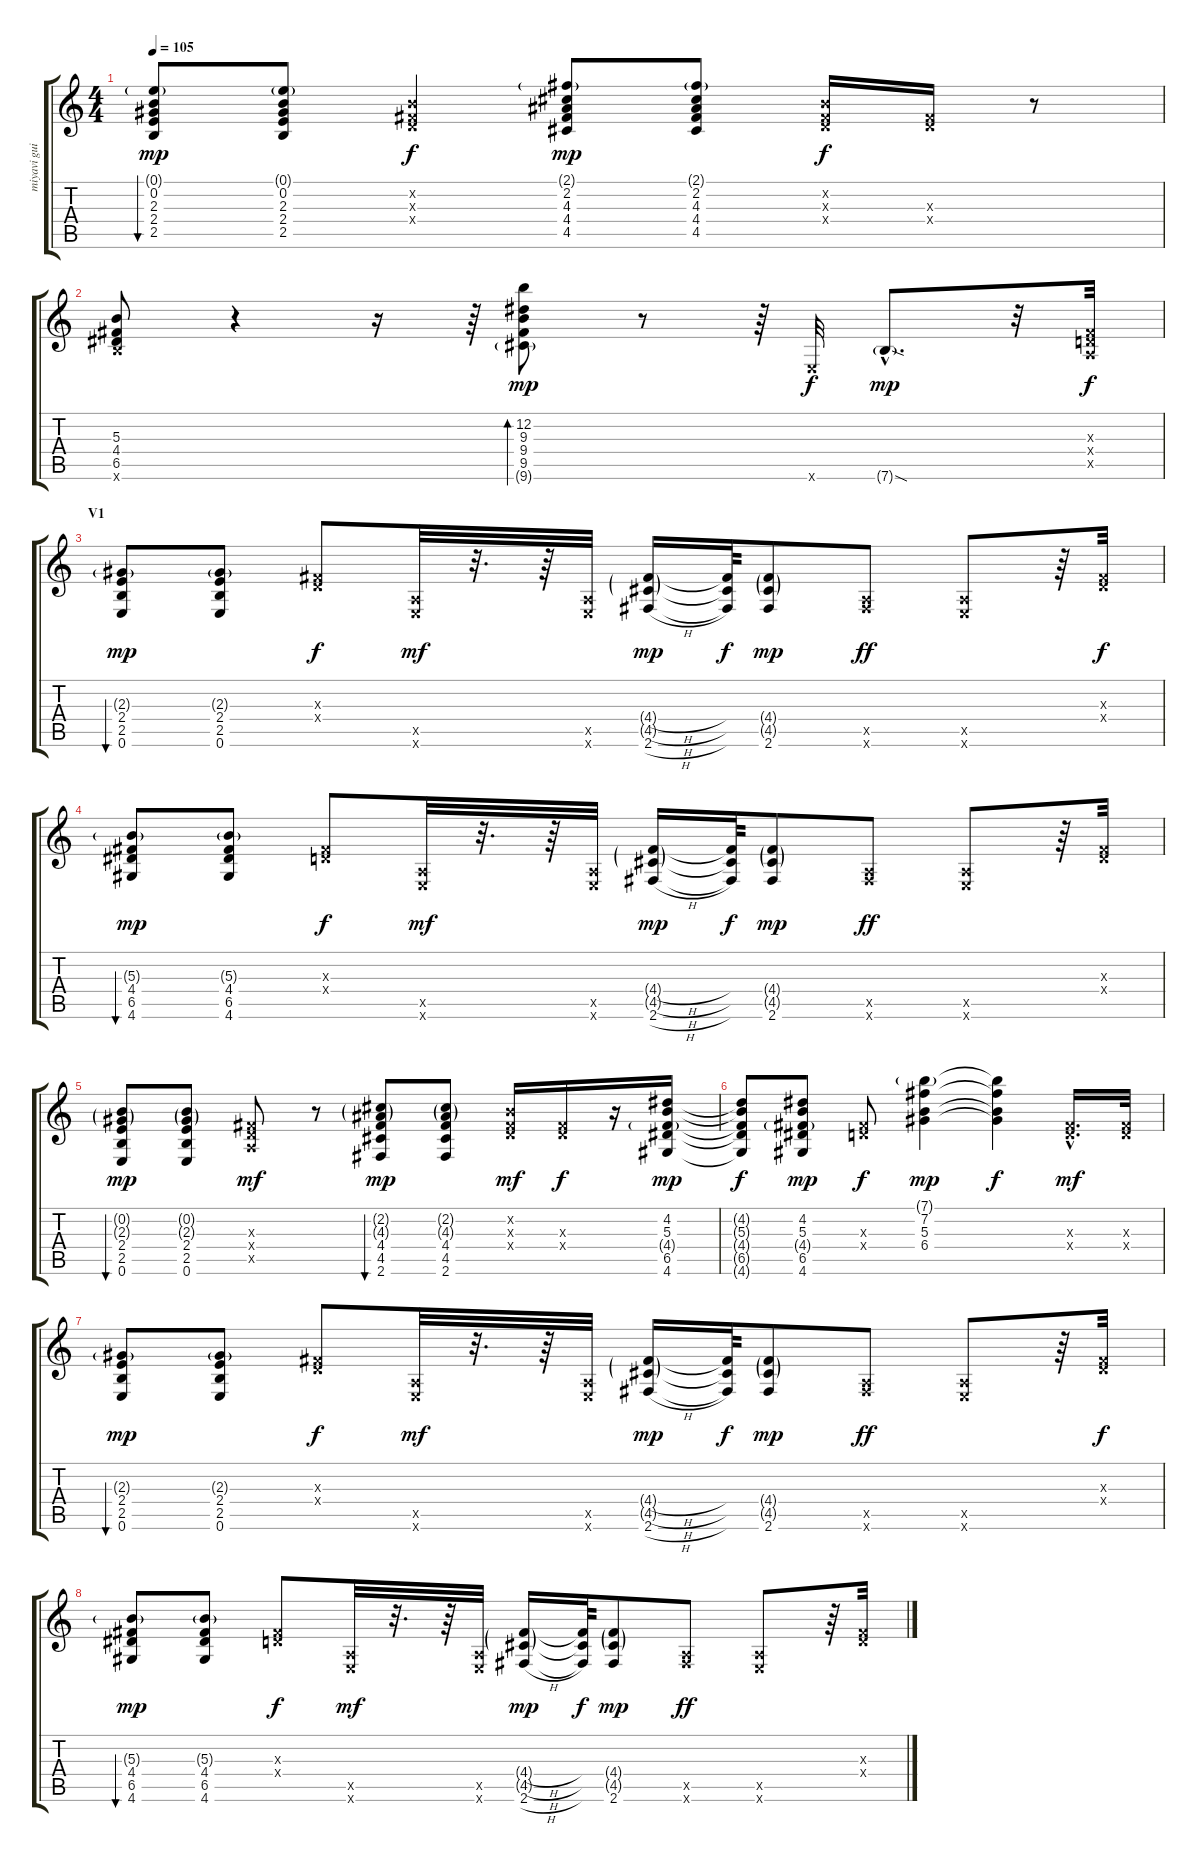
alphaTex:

\track ("miyavi guitarra" "miyavi gui") {instrument acousticguitarnylon}
\staff {score tabs}
\tuning (E4 B3 Gb3 D3 A2 E2) {hide}
\ts (4 4)
\tempo 105
\clef g2
\ks c
(0.1{g} 0.2 2.3 2.4 2.5).8{bu 30 dy mp} (0.1{g} 0.2 2.3 2.4 2.5).8 (0.2{x} 0.3{x} 0.4{x}).4{dy f} (2.1{g} 2.2 4.3 4.4 4.5).8{dy mp} (2.1{g} 2.2 4.3 4.4 4.5).8 (0.2{x} 0.3{x} 0.4{x}).16{dy f} (0.3{x} 0.4{x}).16 r.8 |
(5.3 4.4 6.5 7.6{x}).8 r.4 r.16 r.64 (12.2 9.3 9.4 9.5 9.6{g}).8{bd 240 dy mp} r.8 r.64 0.6{x}.32{dy f} 7.6{sod g hac}.8{d dy mp} r.32 (0.3{x} 0.4{x} 0.5{x}).32{dy f} |
\section ("" "V1")
(2.3{g} 2.4 2.5 0.6).8{bu 30 dy mp} (2.3{g} 2.4 2.5 0.6).8 (0.3{x} 0.4{x}).8{dy f} (0.5{x} 0.6{x}).32{dy mf} r.32{d} r.64 (0.5{x} 0.6{x}).32 (4.4{h g} 4.5{h g} 2.6{h}).16{dy mp} (4.4{t} 4.5{t} 2.6{t}).64{dy f} (4.4{g} 4.5{g} 2.6).8{dy mp} (0.5{x} 2.6{x}).8{dy ff} (0.5{x} 0.6{x}).8 r.64 (0.3{x} 0.4{x}).32{dy f} |
(5.3{g} 4.4 6.5 4.6).8{bu 60 dy mp} (5.3{g} 4.4 6.5 4.6).8 (0.3{x} 0.4{x}).8{dy f} (0.5{x} 0.6{x}).32{dy mf} r.32{d} r.64 (0.5{x} 0.6{x}).32 (4.4{h g} 4.5{h g} 2.6{h}).16{dy mp} (4.4{t} 4.5{t} 2.6{t}).64{dy f} (4.4{g} 4.5{g} 2.6).8{dy mp} (0.5{x} 2.6{x}).8{dy ff} (0.5{x} 0.6{x}).8 r.64 (0.3{x} 0.4{x}).32 |
(0.2{g} 2.3{g} 2.4 2.5 0.6).8{bu 30 dy mp} (0.2{g} 2.3{g} 2.4 2.5 0.6).8 (0.3{x} 0.4{x} 0.5{x}).8{dy mf} r.8 (2.2{g} 4.3{g} 4.4 4.5 2.6).8{bu 30 dy mp} (2.2{g} 4.3{g} 4.4 4.5 2.6).8 (0.2{x} 0.3{x} 0.4{x}).16{dy mf} (0.3{x} 0.4{x}).16{dy f} r.16 (4.2 5.3 4.4{g} 6.5 4.6).16{dy mp} |
(4.2{t} 5.3{t} 4.4{t} 6.5{t} 4.6{t}).8{dy f} (4.2 5.3 4.4{g} 6.5 4.6).8{dy mp} (0.3{x} 0.4{x}).8{dy f} (7.1{g} 7.2 5.3 6.4).4{dy mp} (7.1{t} 7.2{t} 5.3{t} 6.4{t}).4{dy f} (0.3{hac x} 0.4{hac x}).16{d dy mf} (0.3{x} 0.4{x}).32 |
(2.3{g} 2.4 2.5 0.6).8{bu 30 dy mp} (2.3{g} 2.4 2.5 0.6).8 (0.3{x} 0.4{x}).8{dy f} (0.5{x} 0.6{x}).32{dy mf} r.32{d} r.64 (0.5{x} 0.6{x}).32 (4.4{h g} 4.5{h g} 2.6{h}).16{dy mp} (4.4{t} 4.5{t} 2.6{t}).64{dy f} (4.4{g} 4.5{g} 2.6).8{dy mp} (0.5{x} 2.6{x}).8{dy ff} (0.5{x} 0.6{x}).8 r.64 (0.3{x} 0.4{x}).32{dy f} |
(5.3{g} 4.4 6.5 4.6).8{bu 60 dy mp} (5.3{g} 4.4 6.5 4.6).8 (0.3{x} 0.4{x}).8{dy f} (0.5{x} 0.6{x}).32{dy mf} r.32{d} r.64 (0.5{x} 0.6{x}).32 (4.4{h g} 4.5{h g} 2.6{h}).16{dy mp} (4.4{t} 4.5{t} 2.6{t}).64{dy f} (4.4{g} 4.5{g} 2.6).8{dy mp} (0.5{x} 2.6{x}).8{dy ff} (0.5{x} 0.6{x}).8 r.64 (0.3{x} 0.4{x}).32
